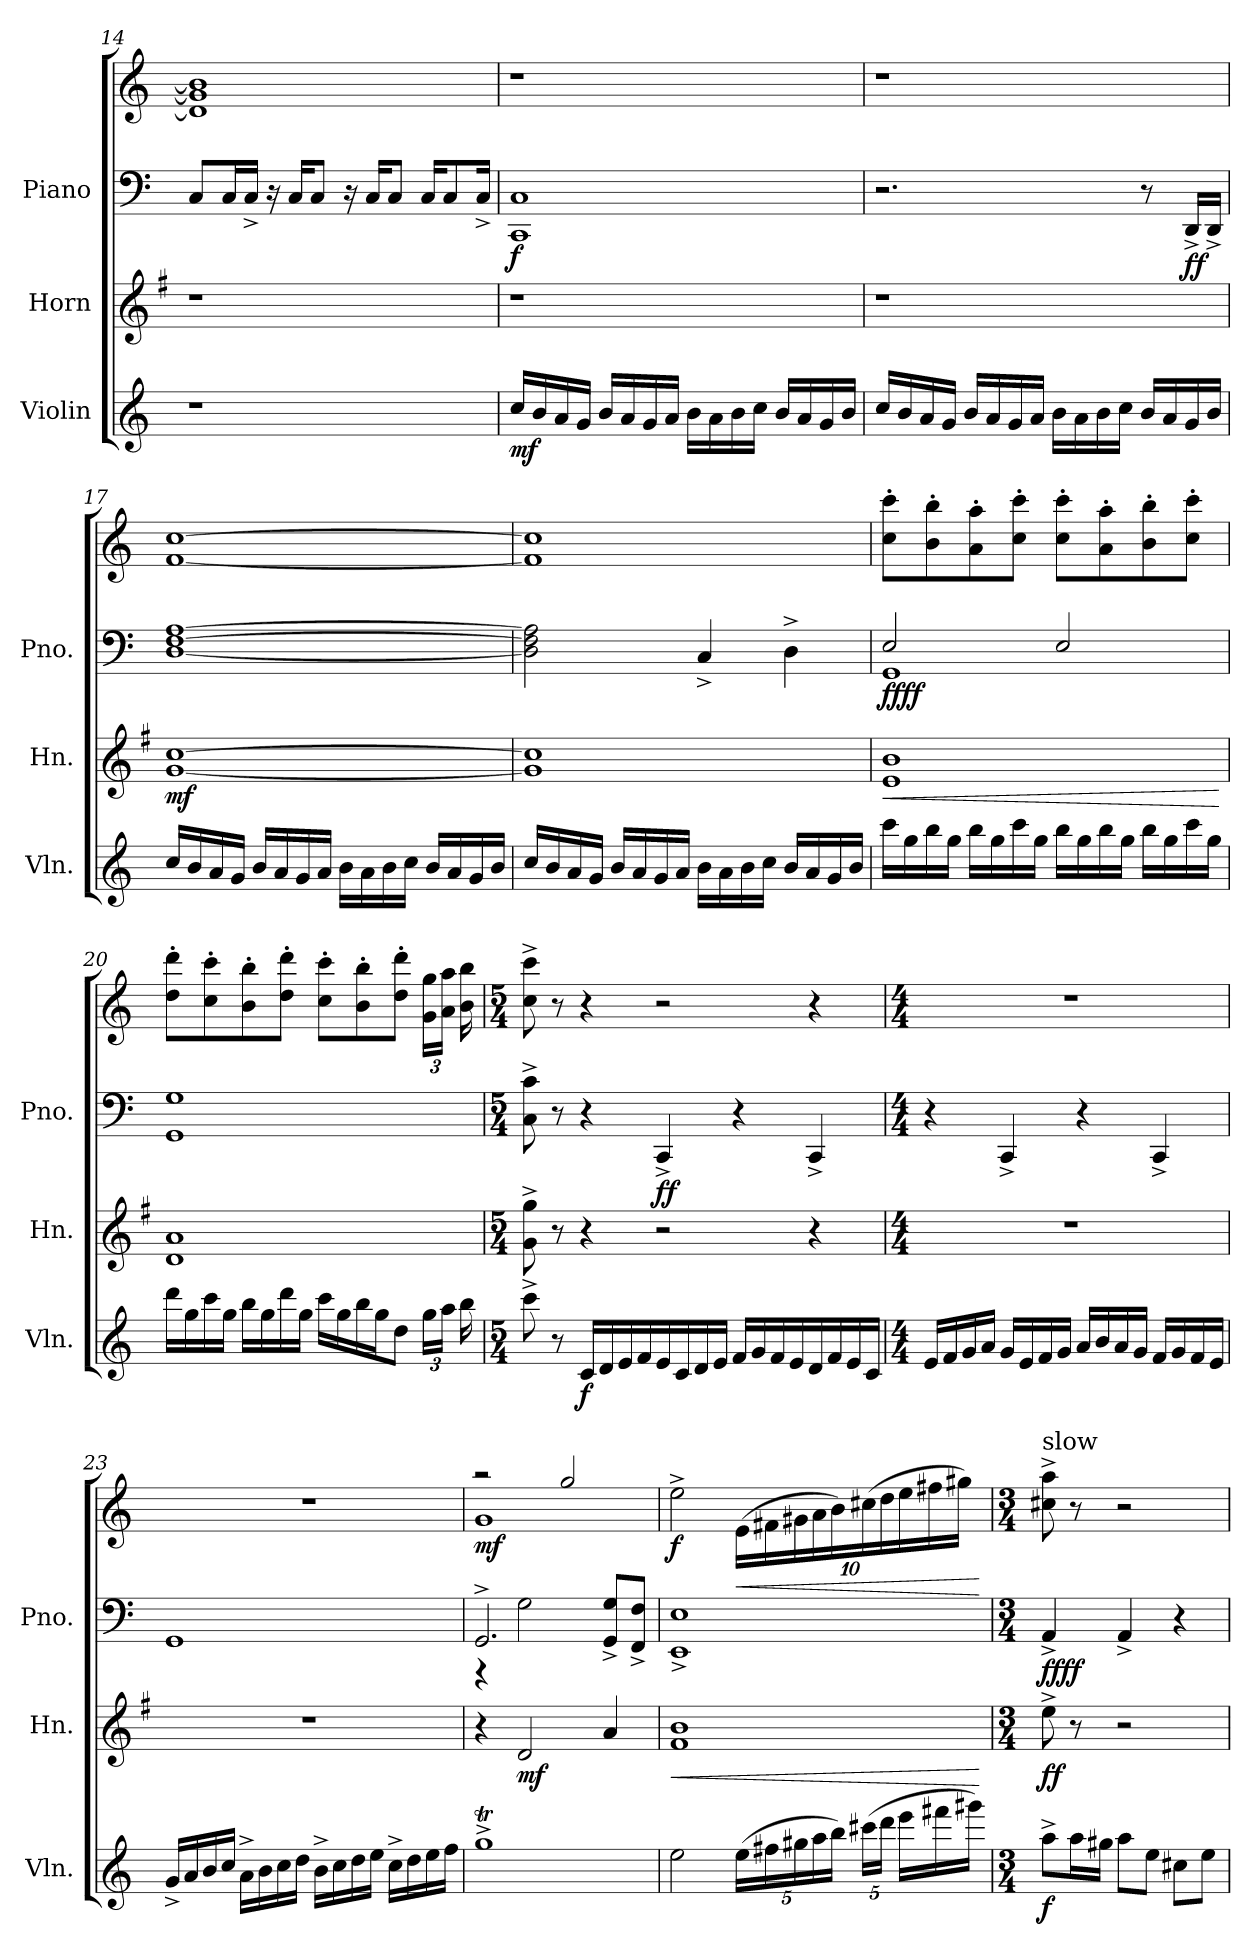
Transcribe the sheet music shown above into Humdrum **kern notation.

**kern	**dynam	**kern	**dynam	**kern	**kern	**dynam
*part3	*part3	*part2	*part2	*part1	*part1	*part1
*staff4	*staff4	*staff3	*staff3	*staff2	*staff1	*staff1/2
*I"Violin	*	*I"Horn	*	*I"Piano	*	*
*I'Vln.	*	*I'Hn.	*	*I'Pno.	*	*
*clefG2	*	*clefG2	*	*clefF4	*clefG2	*
*	*	*ITrd4c7	*	*	*	*
*k[]	*	*k[]	*	*k[]	*k[]	*
*C:	*	*C:	*	*C:	*C:	*
=14	=14	=14	=14	=14	=14	=14
1r	.	1r	.	8C/L	1d] 1g] 1b]	.
.	.	.	.	16C/L	.	.
.	.	.	.	16C^/JJ	.	.
.	.	.	.	16r	.	.
.	.	.	.	16C/KL	.	.
.	.	.	.	8C/J	.	.
.	.	.	.	16r	.	.
.	.	.	.	16C/KL	.	.
.	.	.	.	8C/J	.	.
.	.	.	.	16C/KL	.	.
.	.	.	.	8C/	.	.
.	.	.	.	16C^/Jk	.	.
!!LO:LB:g=z
=15	=15	=15	=15	=15	=15	=15
!	!LO:DY:b	!	!	!	!	!LO:DY:b=2
16cc/LL	mf	1r	.	1CC 1C	1r	f
16b/	.	.	.	.	.	.
16a/	.	.	.	.	.	.
16g/JJ	.	.	.	.	.	.
16b/LL	.	.	.	.	.	.
16a/	.	.	.	.	.	.
16g/	.	.	.	.	.	.
16a/JJ	.	.	.	.	.	.
16b\LL	.	.	.	.	.	.
16a\	.	.	.	.	.	.
16b\	.	.	.	.	.	.
16cc\JJ	.	.	.	.	.	.
16b/LL	.	.	.	.	.	.
16a/	.	.	.	.	.	.
16g/	.	.	.	.	.	.
16b/JJ	.	.	.	.	.	.
=16	=16	=16	=16	=16	=16	=16
16cc/LL	.	1r	.	2.r	1r	.
16b/	.	.	.	.	.	.
16a/	.	.	.	.	.	.
16g/JJ	.	.	.	.	.	.
16b/LL	.	.	.	.	.	.
16a/	.	.	.	.	.	.
16g/	.	.	.	.	.	.
16a/JJ	.	.	.	.	.	.
16b\LL	.	.	.	.	.	.
16a\	.	.	.	.	.	.
16b\	.	.	.	.	.	.
16cc\JJ	.	.	.	.	.	.
16b/LL	.	.	.	8r	.	.
16a/	.	.	.	.	.	.
!	!	!	!	!	!	!LO:DY:b=2
16g/	.	.	.	16DD^/LL	.	ff
16b/JJ	.	.	.	16DD^/JJ	.	.
=17	=17	=17	=17	=17	=17	=17
!	!	!	!LO:DY:b	!	!	!
16cc/LL	.	[1c [1f	mf	[1D [1F [1A	[1f [1cc	.
16b/	.	.	.	.	.	.
16a/	.	.	.	.	.	.
16g/JJ	.	.	.	.	.	.
16b/LL	.	.	.	.	.	.
16a/	.	.	.	.	.	.
16g/	.	.	.	.	.	.
16a/JJ	.	.	.	.	.	.
16b\LL	.	.	.	.	.	.
16a\	.	.	.	.	.	.
16b\	.	.	.	.	.	.
16cc\JJ	.	.	.	.	.	.
16b/LL	.	.	.	.	.	.
16a/	.	.	.	.	.	.
16g/	.	.	.	.	.	.
16b/JJ	.	.	.	.	.	.
!!LO:LB:g=z
=18	=18	=18	=18	=18	=18	=18
16cc/LL	.	1c] 1f]	.	2D\] 2F\] 2A\]	1f] 1cc]	.
16b/	.	.	.	.	.	.
16a/	.	.	.	.	.	.
16g/JJ	.	.	.	.	.	.
16b/LL	.	.	.	.	.	.
16a/	.	.	.	.	.	.
16g/	.	.	.	.	.	.
16a/JJ	.	.	.	.	.	.
16b\LL	.	.	.	4C^/	.	.
16a\	.	.	.	.	.	.
16b\	.	.	.	.	.	.
16cc\JJ	.	.	.	.	.	.
16b/LL	.	.	.	4D^\	.	.
16a/	.	.	.	.	.	.
16g/	.	.	.	.	.	.
16b/JJ	.	.	.	.	.	.
=19	=19	=19	=19	=19	=19	=19
!	!	!	!LO:HP:b	!	!	!LO:DY:b=2
*	*	*	*	*^	*	*
!	!	!	!	!	!	!	!LO:DY:n=1:b
16ccc\LL	.	1A 1e	<	2E/	1GG	8cc\' 8ccc\'L	ff ff
16gg\	.	.	.	.	.	.	.
16bb\	.	.	.	.	.	8b\' 8bb\'	.
16gg\JJ	.	.	.	.	.	.	.
16bb\LL	.	.	.	.	.	8a\' 8aa\'	.
16gg\	.	.	.	.	.	.	.
16ccc\	.	.	.	.	.	8cc\' 8ccc\'J	.
16gg\JJ	.	.	.	.	.	.	.
16bb\LL	.	.	.	2E/	.	8cc\' 8ccc\'L	.
16gg\	.	.	.	.	.	.	.
16bb\	.	.	.	.	.	8a\' 8aa\'	.
16gg\JJ	.	.	.	.	.	.	.
16bb\LL	.	.	.	.	.	8b\' 8bb\'	.
16gg\	.	.	.	.	.	.	.
16ccc\	.	.	.	.	.	8cc\' 8ccc\'J	.
16gg\JJ	.	.	.	.	.	.	.
*	*	*	*	*v	*v	*	*
.	.	.	[	.	.	.
=20	=20	=20	=20	=20	=20	=20
16ddd\LL	.	1G 1d	.	1GG 1G	8dd\' 8ddd\'L	.
16gg\	.	.	.	.	.	.
16ccc\	.	.	.	.	8cc\' 8ccc\'	.
16gg\JJ	.	.	.	.	.	.
16bb\LL	.	.	.	.	8b\' 8bb\'	.
16gg\	.	.	.	.	.	.
16ddd\	.	.	.	.	8dd\' 8ddd\'J	.
16gg\JJ	.	.	.	.	.	.
16ccc\LL	.	.	.	.	8cc\' 8ccc\'L	.
16gg\	.	.	.	.	.	.
16bb\	.	.	.	.	8b\' 8bb\'	.
16gg\J	.	.	.	.	.	.
8dd\J	.	.	.	.	8dd\' 8ddd\'J	.
*Xbrackettup	*	*	*	*	*Xbrackettup	*
24gg\LL	.	.	.	.	24g\ 24gg\LL	.
24aa\JJ	.	.	.	.	24a\ 24aa\JJ	.
16bb\	.	.	.	.	16b\ 16bb\	.
.	.	48ryy	.	48ryy	.	.
!!LO:LB:g=z
=21	=21	=21	=21	=21	=21	=21
*M5/4	*	*M5/4	*	*M5/4	*M5/4	*
8ccc^\	.	8c\^ 8cc\^	.	8C\^ 8c\^	8cc\^ 8ccc\^	.
8r	.	8r	.	8r	8r	.
!	!LO:DY:b	!	!	!	!	!
16c/LL	f	4r	.	4r	4r	.
16d/	.	.	.	.	.	.
16e/	.	.	.	.	.	.
16f/	.	.	.	.	.	.
!	!	!	!	!	!	!LO:DY:b=2
16e/	.	2r	.	4CC^/	2r	ff
16c/	.	.	.	.	.	.
16d/	.	.	.	.	.	.
16e/JJ	.	.	.	.	.	.
16f/LL	.	.	.	4r	.	.
16g/	.	.	.	.	.	.
16f/	.	.	.	.	.	.
16e/	.	.	.	.	.	.
16d/	.	4r	.	4CC^/	4r	.
16f/	.	.	.	.	.	.
16e/	.	.	.	.	.	.
16c/JJ	.	.	.	.	.	.
=22	=22	=22	=22	=22	=22	=22
*M4/4	*	*M4/4	*	*M4/4	*M4/4	*
16e/LL	.	1r	.	4r	1r	.
16f/	.	.	.	.	.	.
16g/	.	.	.	.	.	.
16a/JJ	.	.	.	.	.	.
16g/LL	.	.	.	4CC^/	.	.
16e/	.	.	.	.	.	.
16f/	.	.	.	.	.	.
16g/JJ	.	.	.	.	.	.
16a/LL	.	.	.	4r	.	.
16b/	.	.	.	.	.	.
16a/	.	.	.	.	.	.
16g/JJ	.	.	.	.	.	.
16f/LL	.	.	.	4CC^/	.	.
16g/	.	.	.	.	.	.
16f/	.	.	.	.	.	.
16e/JJ	.	.	.	.	.	.
!!LO:PB:g=z
=23	=23	=23	=23	=23	=23	=23
16g^/LL	.	1r	.	1GG	1r	.
16a/	.	.	.	.	.	.
16b/	.	.	.	.	.	.
16cc/JJ	.	.	.	.	.	.
16a^\LL	.	.	.	.	.	.
16b\	.	.	.	.	.	.
16cc\	.	.	.	.	.	.
16dd\JJ	.	.	.	.	.	.
16b^\LL	.	.	.	.	.	.
16cc\	.	.	.	.	.	.
16dd\	.	.	.	.	.	.
16ee\JJ	.	.	.	.	.	.
16cc^\LL	.	.	.	.	.	.
16dd\	.	.	.	.	.	.
16ee\	.	.	.	.	.	.
16ff\JJ	.	.	.	.	.	.
=24	=24	=24	=24	=24	=24	=24
*	*	*	*	*^	*^	*
!	!	!	!	!	!	!	!	!LO:DY:b
1ggT^	.	4r	.	2.GG^/	4r	2r	1g	mf
!	!	!	!LO:DY:b	!	!	!	!	!
.	.	2G/	mf	.	2G\	.	.	.
.	.	.	.	.	.	2gg/	.	.
.	.	4d/	.	8GG/^ 8G/^L	4ryy	.	.	.
.	.	.	.	8FF/^ 8F/^J	.	.	.	.
*	*	*	*	*v	*v	*	*	*
*	*	*	*	*	*v	*v	*
=25	=25	=25	=25	=25	=25	=25
!	!	!	!LO:HP:b	!	!	!LO:DY:b
2ee\	.	1B 1e	<	1EE^ 1E^	2ee^\	f
!	!	!	!	!	!	!LO:HP:b
(20ee\LL	.	.	.	.	(20e\LL	<
20ff#X\	.	.	.	.	20f#X\	.
20gg#X\	.	.	.	.	20g#X\	.
20aa\	.	.	.	.	20a\	.
20bb\JJ)	.	.	.	.	20b\)	.
(20ccc#X\LL	.	.	.	.	(20cc#X\	.
20ddd\JJ	.	.	.	.	20dd\	.
16eee\LL	.	.	.	.	20ee\	.
.	.	.	.	.	20ff#X\	.
16fff#X\	.	.	.	.	.	.
.	.	.	.	.	20gg#X\JJ)	.
16ggg#X\JJ)	.	.	.	.	.	.
.	.	40.ryy	[	40.ryy	40.ryy	[
=26	=26	=26	=26	=26	=26	=26
*M3/4	*	*M3/4	*	*M3/4	*M3/4	*
*	*	*	*	*	*MM124	*
!	!	!	!	!	!LO:TX:a:t=slow	!
!	!LO:DY:b	!	!LO:DY:b	!	!	!LO:DY:b=2
!	!	!	!	!	!	!LO:DY:n=1:b
8aa^\L	f	8a^\	ff	4AA^/	8cc#X\^ 8aa\^	ff ff
16aa\L	.	8r	.	.	8r	.
16gg#X\JJ	.	.	.	.	.	.
8aa\L	.	2r	.	4AA^/	2r	.
8ee\J	.	.	.	.	.	.
8cc#X\L	.	.	.	4r	.	.
8ee\J	.	.	.	.	.	.
=	=	=	=	=	=	=
*-	*-	*-	*-	*-	*-	*-
